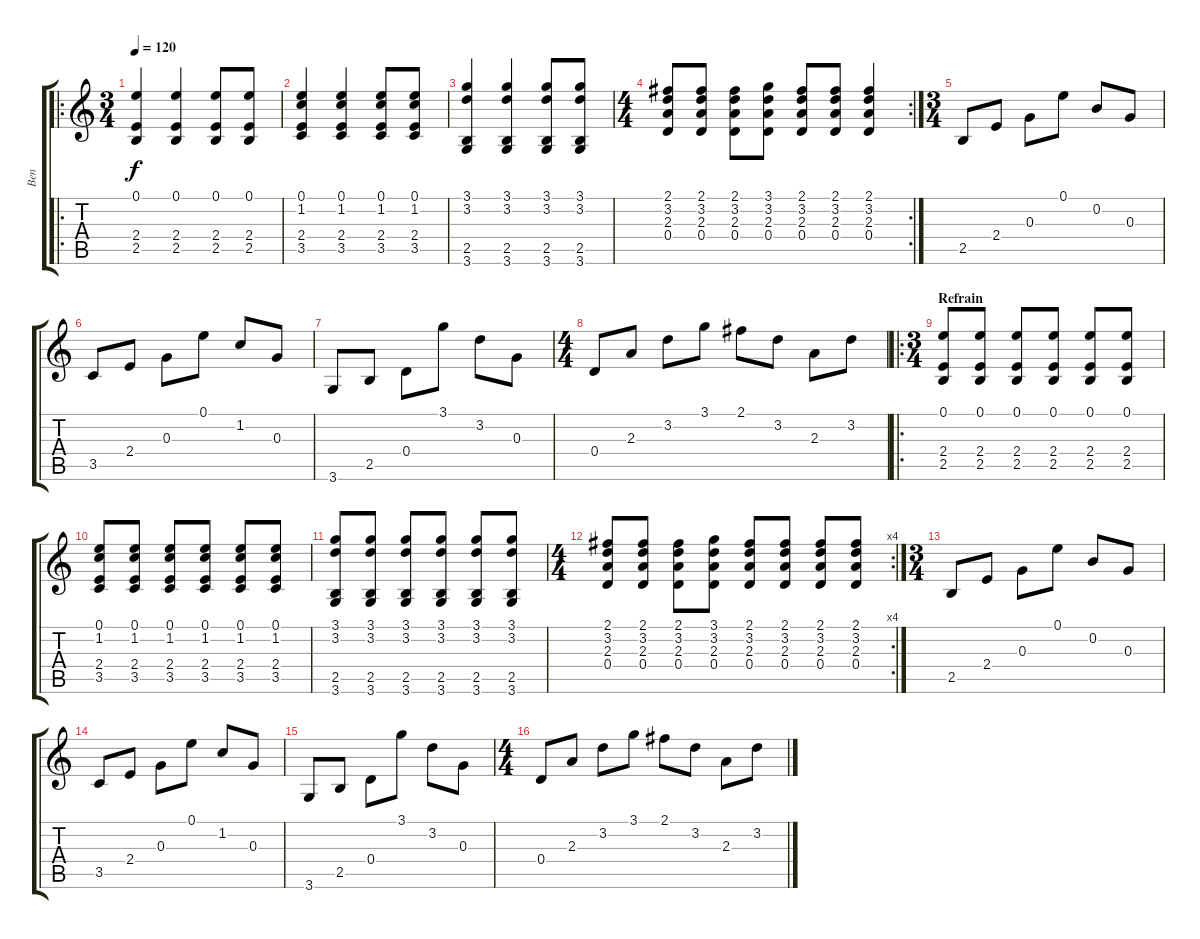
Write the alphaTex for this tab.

\track ("Ben" "Ben") {instrument electricguitarclean}
\staff {score tabs}
\tuning (E4 B3 G3 D3 A2 E2) {hide}
\ro
\ts (3 4)
\tempo 120
\clef g2
\ks c
(0.1 2.4 2.5).4{dy f} (0.1 2.4 2.5).4 (0.1 2.4 2.5).8 (0.1 2.4 2.5).8 |
(0.1 1.2 2.4 3.5).4 (0.1 1.2 2.4 3.5).4 (0.1 1.2 2.4 3.5).8 (0.1 1.2 2.4 3.5).8 |
(3.1 3.2 2.5 3.6).4 (3.1 3.2 2.5 3.6).4 (3.1 3.2 2.5 3.6).8 (3.1 3.2 2.5 3.6).8 |
\rc 2
\ts (4 4)
(2.1 3.2 2.3 0.4).8 (2.1 3.2 2.3 0.4).8 (2.1 3.2 2.3 0.4).8 (3.1 3.2 2.3 0.4).8 (2.1 3.2 2.3 0.4).8 (2.1 3.2 2.3 0.4).8 (2.1 3.2 2.3 0.4).4 |
\ts (3 4)
2.5.8 2.4.8 0.3.8 0.1.8 0.2.8 0.3.8 |
3.5.8 2.4.8 0.3.8 0.1.8 1.2.8 0.3.8 |
3.6.8 2.5.8 0.4.8 3.1.8 3.2.8 0.3.8 |
\ts (4 4)
0.4.8 2.3.8 3.2.8 3.1.8 2.1.8 3.2.8 2.3.8 3.2.8 |
\ro
\ts (3 4)
\section ("" "Refrain")
(0.1 2.4 2.5).8 (0.1 2.4 2.5).8 (0.1 2.4 2.5).8 (0.1 2.4 2.5).8 (0.1 2.4 2.5).8 (0.1 2.4 2.5).8 |
(0.1 1.2 2.4 3.5).8 (0.1 1.2 2.4 3.5).8 (0.1 1.2 2.4 3.5).8 (0.1 1.2 2.4 3.5).8 (0.1 1.2 2.4 3.5).8 (0.1 1.2 2.4 3.5).8 |
(3.1 3.2 2.5 3.6).8 (3.1 3.2 2.5 3.6).8 (3.1 3.2 2.5 3.6).8 (3.1 3.2 2.5 3.6).8 (3.1 3.2 2.5 3.6).8 (3.1 3.2 2.5 3.6).8 |
\rc 4
\ts (4 4)
(2.1 3.2 2.3 0.4).8 (2.1 3.2 2.3 0.4).8 (2.1 3.2 2.3 0.4).8 (3.1 3.2 2.3 0.4).8 (2.1 3.2 2.3 0.4).8 (2.1 3.2 2.3 0.4).8 (2.1 3.2 2.3 0.4).8 (2.1 3.2 2.3 0.4).8 |
\ts (3 4)
2.5.8 2.4.8 0.3.8 0.1.8 0.2.8 0.3.8 |
3.5.8 2.4.8 0.3.8 0.1.8 1.2.8 0.3.8 |
3.6.8 2.5.8 0.4.8 3.1.8 3.2.8 0.3.8 |
\ts (4 4)
0.4.8 2.3.8 3.2.8 3.1.8 2.1.8 3.2.8 2.3.8 3.2.8
